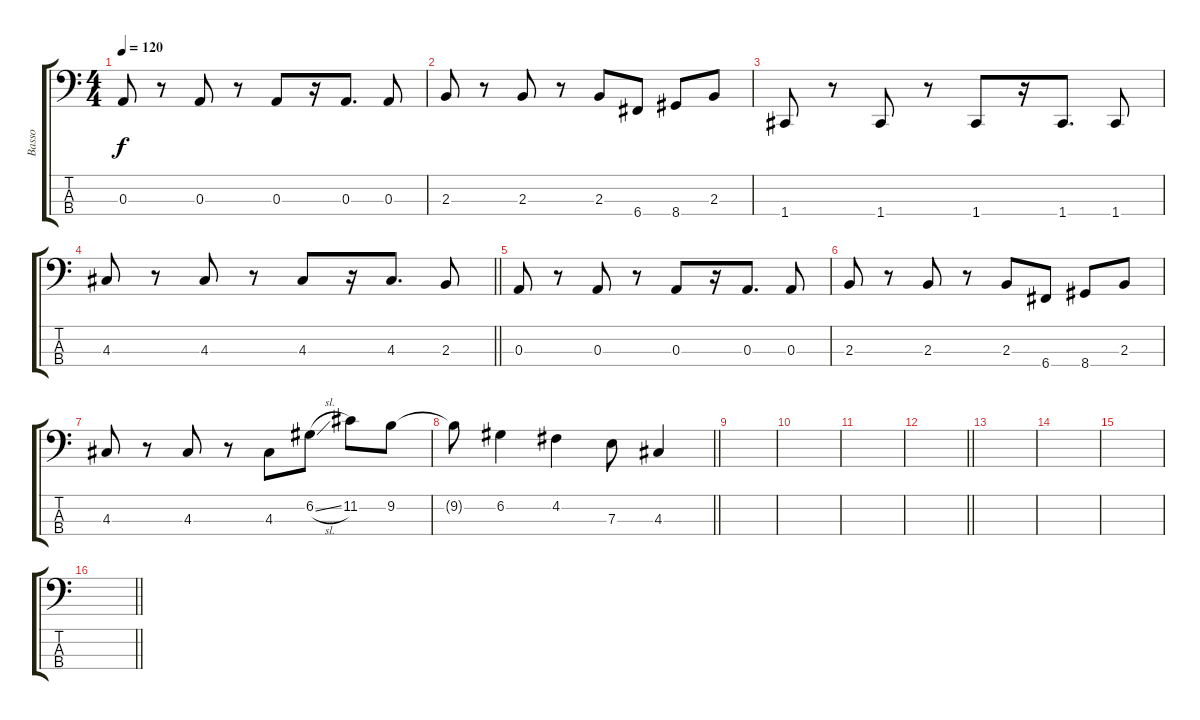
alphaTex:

\track ("Basso" "Basso") {instrument electricbassfinger}
\staff {score tabs}
\tuning (G2 D2 A1 C1) {hide}
\ts (4 4)
\tempo 120
\clef f4
\ks c
0.3.8{dy f} r.8 0.3.8 r.8 0.3.8 r.16 0.3.8{d} 0.3.8 |
2.3.8 r.8 2.3.8 r.8 2.3.8 6.4.8 8.4.8 2.3.8 |
1.4.8 r.8 1.4.8 r.8 1.4.8 r.16 1.4.8{d} 1.4.8 |
\barLineRight lightlight
4.3.8 r.8 4.3.8 r.8 4.3.8 r.16 4.3.8{d} 2.3.8 |
0.3.8 r.8 0.3.8 r.8 0.3.8 r.16 0.3.8{d} 0.3.8 |
2.3.8 r.8 2.3.8 r.8 2.3.8 6.4.8 8.4.8 2.3.8 |
4.3.8 r.8 4.3.8 r.8 4.3.8 6.2{sl}.8 11.2.8 9.2.8 |
\barLineRight lightlight
9.2{t}.8 6.2.4 4.2.4 7.3.8 4.3.4 |
|
|
|
\barLineRight lightlight
|
|
|
|
\barLineRight lightlight
